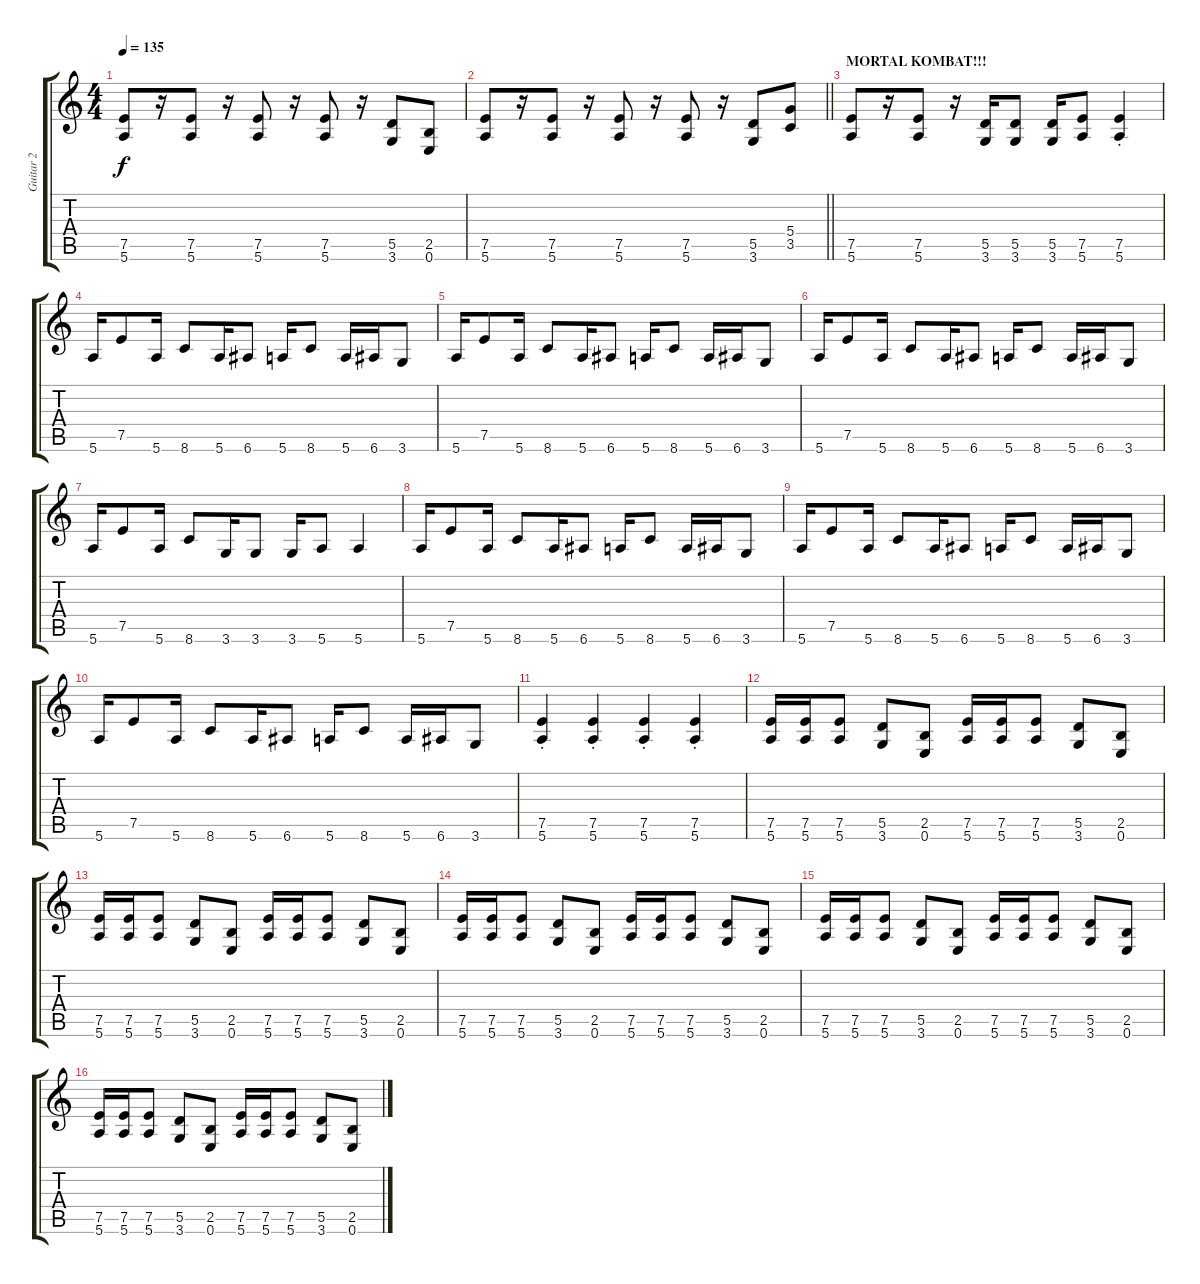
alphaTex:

\track ("Guitar 2" "Guitar 2") {instrument overdrivenguitar}
\staff {score tabs}
\tuning (E4 B3 G3 D3 A2 E2) {hide}
\ts (4 4)
\tempo 135
\clef g2
\ks c
(7.5 5.6).8{dy f} r.16 (7.5 5.6).8 r.16 (7.5 5.6).8 r.16 (7.5 5.6).8 r.16 (5.5 3.6).8 (2.5 0.6).8 |
\barLineRight lightlight
(7.5 5.6).8 r.16 (7.5 5.6).8 r.16 (7.5 5.6).8 r.16 (7.5 5.6).8 r.16 (5.5 3.6).8 (5.4 3.5).8 |
\section ("" "MORTAL KOMBAT!!!")
(7.5 5.6).8 r.16 (7.5 5.6).8 r.16 (5.5 3.6).16 (5.5 3.6).8 (5.5 3.6).16 (7.5 5.6).8 (7.5{st} 5.6{st}).4 |
5.6.16 7.5.8 5.6.16 8.6.8 5.6.16 6.6.8 5.6.16 8.6.8 5.6.16 6.6.16 3.6.8 |
5.6.16 7.5.8 5.6.16 8.6.8 5.6.16 6.6.8 5.6.16 8.6.8 5.6.16 6.6.16 3.6.8 |
5.6.16 7.5.8 5.6.16 8.6.8 5.6.16 6.6.8 5.6.16 8.6.8 5.6.16 6.6.16 3.6.8 |
5.6.16 7.5.8 5.6.16 8.6.8 3.6.16 3.6.8 3.6.16 5.6.8 5.6.4 |
5.6.16 7.5.8 5.6.16 8.6.8 5.6.16 6.6.8 5.6.16 8.6.8 5.6.16 6.6.16 3.6.8 |
5.6.16 7.5.8 5.6.16 8.6.8 5.6.16 6.6.8 5.6.16 8.6.8 5.6.16 6.6.16 3.6.8 |
5.6.16 7.5.8 5.6.16 8.6.8 5.6.16 6.6.8 5.6.16 8.6.8 5.6.16 6.6.16 3.6.8 |
(7.5{st} 5.6{st}).4 (7.5{st} 5.6{st}).4 (7.5{st} 5.6{st}).4 (7.5{st} 5.6{st}).4 |
(7.5 5.6).16 (7.5 5.6).16 (7.5 5.6).8 (5.5 3.6).8 (2.5 0.6).8 (7.5 5.6).16 (7.5 5.6).16 (7.5 5.6).8 (5.5 3.6).8 (2.5 0.6).8 |
(7.5 5.6).16 (7.5 5.6).16 (7.5 5.6).8 (5.5 3.6).8 (2.5 0.6).8 (7.5 5.6).16 (7.5 5.6).16 (7.5 5.6).8 (5.5 3.6).8 (2.5 0.6).8 |
(7.5 5.6).16 (7.5 5.6).16 (7.5 5.6).8 (5.5 3.6).8 (2.5 0.6).8 (7.5 5.6).16 (7.5 5.6).16 (7.5 5.6).8 (5.5 3.6).8 (2.5 0.6).8 |
(7.5 5.6).16 (7.5 5.6).16 (7.5 5.6).8 (5.5 3.6).8 (2.5 0.6).8 (7.5 5.6).16 (7.5 5.6).16 (7.5 5.6).8 (5.5 3.6).8 (2.5 0.6).8 |
(7.5 5.6).16 (7.5 5.6).16 (7.5 5.6).8 (5.5 3.6).8 (2.5 0.6).8 (7.5 5.6).16 (7.5 5.6).16 (7.5 5.6).8 (5.5 3.6).8 (2.5 0.6).8
